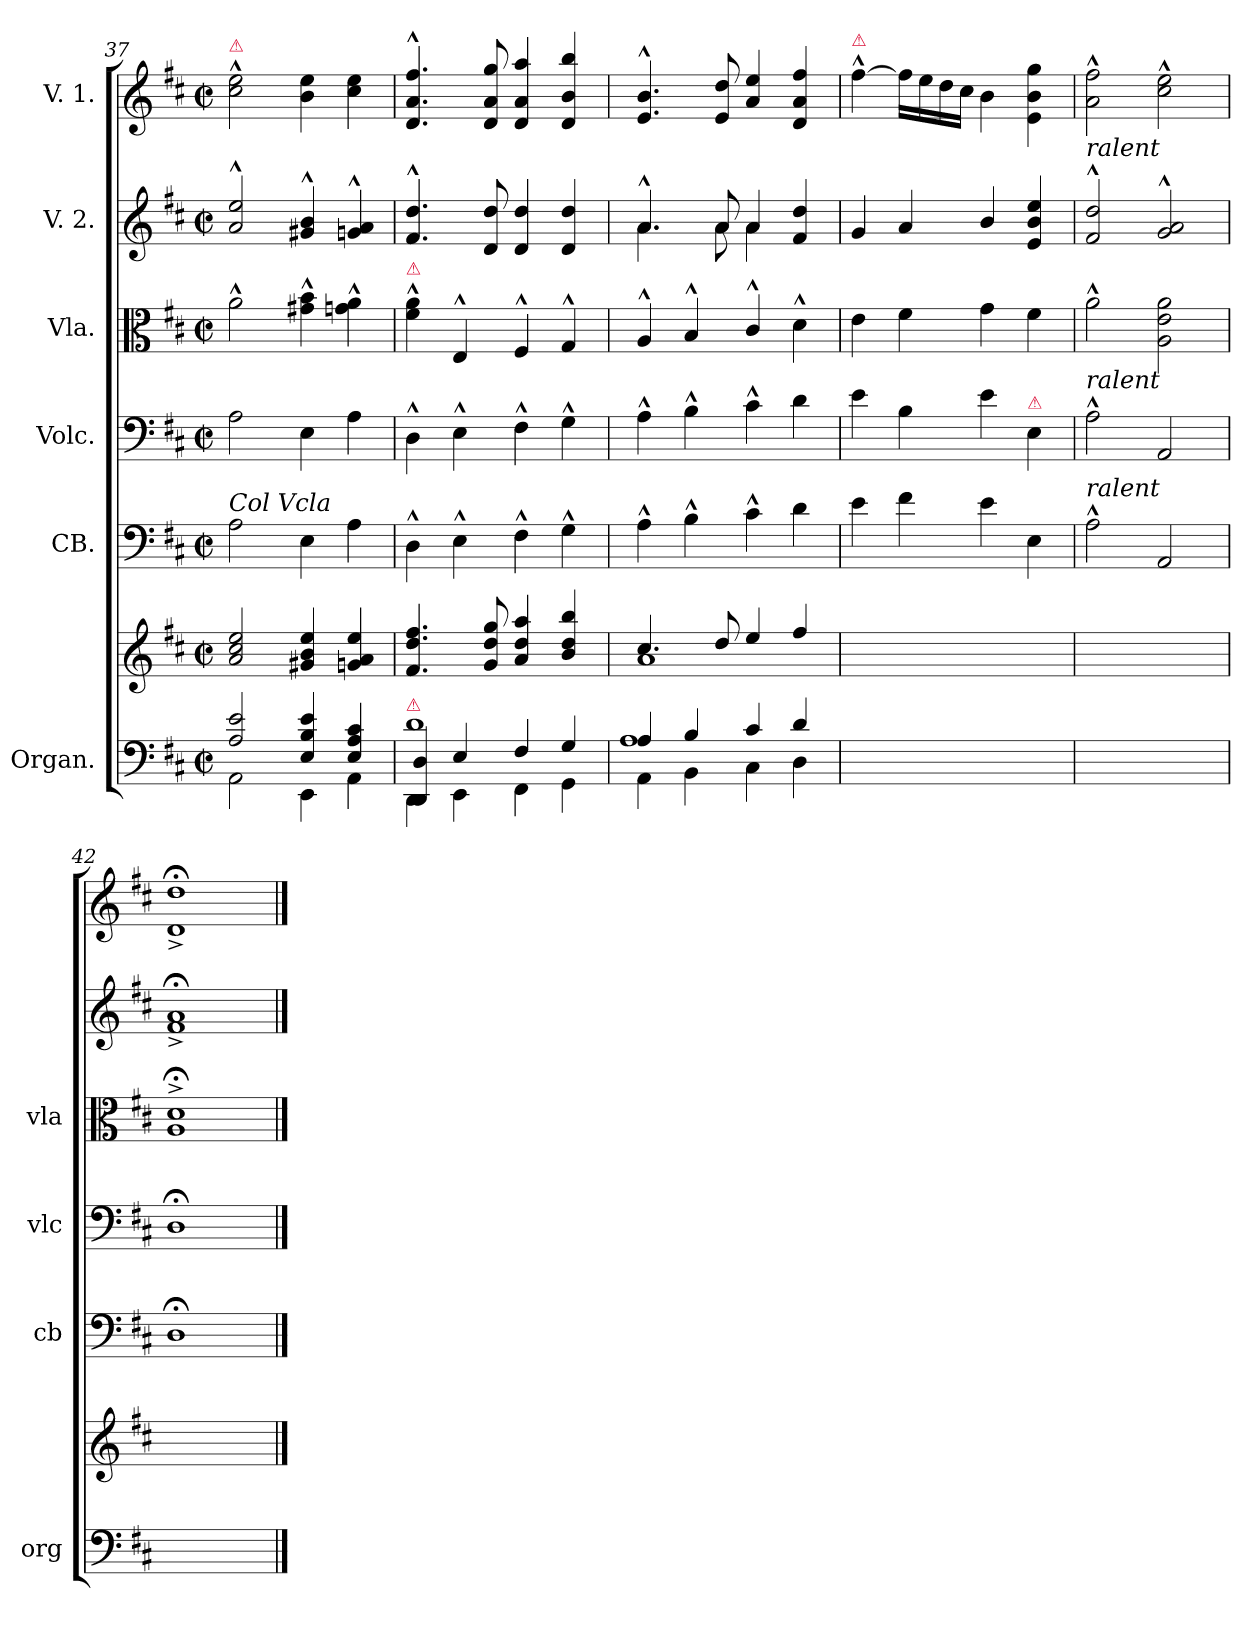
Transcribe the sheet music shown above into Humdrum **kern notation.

**kern	**kern	**kern	**kern	**kern	**kern	**kern
*part6	*part6	*part5	*part4	*part3	*part2	*part1
*staff7	*staff6	*staff5	*staff4	*staff3	*staff2	*staff1
*I"Organ.	*	*I"CB.	*I"Volc.	*I"Vla.	*I"V. 2.	*I"V. 1.
*I'org	*	*I'cb	*I'vlc	*I'vla	*	*
*clefF4	*clefG2	*clefF4	*clefF4	*clefC3	*clefG2	*clefG2
*k[f#c#]	*k[f#c#]	*k[f#c#]	*k[f#c#]	*k[f#c#]	*k[f#c#]	*k[f#c#]
*D:	*D:	*D:	*D:	*D:	*D:	*D:
*M2/2	*M2/2	*M2/2	*M2/2	*M2/2	*M2/2	*M2/2
*met(c|)	*met(c|)	*met(c|)	*met(c|)	*met(c|)	*met(c|)	*met(c|)
=37	=37	=37	=37	=37	=37	=37
*^	*	*	*	*	*	*
!	!	!	!	!	!	!	!LO:TX:a:color=crimson:t=⚠
!	!	!	!LO:TX:a:i:t=Col Vcla	!	!	!	!
2A/ 2e/	2AA\	2a/ 2cc#/ 2ee/	2A\	2A\	2a^^>\	2a^^>/ 2ee^^>/	2cc#^^>\ 2ee^^>\
4E/ 4B/ 4e/	4EE\	4g#X/ 4b/ 4ee/	4E\	4E\	4g#X^^>\ 4b^^>\	4g#X^^>/ 4b^^>/	4b\ 4ee\
4E/ 4A/ 4c#/	4AA\	4gn/ 4a/ 4ee/	4A\	4A\	4gn^^>\ 4a^^>\	4gn^^>/ 4a^^>/	4cc#\ 4ee\
=38	=38	=38	=38	=38	=38	=38	=38
*	*^	*	*	*	*	*	*
!	!	!	!	!	!	!LO:TX:a:color=crimson:t=⚠	!	!
!LO:TX:a:color=crimson:t=⚠	!	!	!	!	!	!	!	!
1d	4DD/ 4D/	4DD\	4.f#/ 4.dd/ 4.ff#/	4D^^>\	4D^^>\	4f#^^>\ 4a^^>\	4.f#^^>/ 4.dd^^>/	4.d^^>/ 4.a^^>/ 4.ff#^^>/
.	4E/	4EE\	.	4E^^>\	4E^^>\	4E^^>/	.	.
.	.	.	8g/ 8dd/ 8gg/	.	.	.	8d/ 8dd/	8d/ 8a/ 8gg/
.	4F#/	4FF#\	4a/ 4dd/ 4aa/	4F#^^>\	4F#^^>\	4F#^^>/	4d/ 4dd/	4d/ 4a/ 4aa/
.	4G/	4GG\	4b/ 4dd/ 4bb/	4G^^>\	4G^^>\	4G^^>/	4d/ 4dd/	4d/ 4b/ 4bb/
=39	=39	=39	=39	=39	=39	=39	=39	=39
*	*	*	*^	*	*	*	*^	*
4A/	1A	4AA\	4.cc#/	1a	4A^^>\	4A^^>\	4A^^>/	4.a^^>/	4.a\	4.e^^>/ 4.b^^>/
4B/	.	4BB\	.	.	4B^^>\	4B^^>\	4B^^>/	.	.	.
.	.	.	8dd/	.	.	.	.	8a/	8a\	8e/ 8dd/
4c#/	.	4C#\	4ee/	.	4c#^^>\	4c#^^>\	4c#^^>/	4a/	4a\	4a/ 4ee/
4d/	.	4D\	4ff#/	.	4d\	4d\	4d^^>\	4f#/ 4dd/	4rFyy	4d/ 4a/ 4ff#/
*	*	*	*v	*v	*	*	*	*	*	*
=40	=40	=40	=40	=40	=40	=40	=40	=40	=40
!	!	!	!	!	!	!	!	!	!LO:TX:a:color=crimson:t=⚠
*v	*v	*v	*	*	*	*	*v	*v	*
1ryy	1ryy	4e\	4e\	4e\	4g/	[4ff#^^>\
.	.	4f#\	4B\	4f#\	4a/	16ff#\LL]
.	.	.	.	.	.	16ee\
.	.	.	.	.	.	16dd\
.	.	.	.	.	.	16cc#\JJ
.	.	4e\	4e\	4g\	4b/	4b\
!	!	!	!LO:TX:a:color=crimson:t=⚠	!	!	!
.	.	4E\	4E\	4f#\	4e/ 4b/ 4ee/	4e\ 4b\ 4gg\
=41	=41	=41	=41	=41	=41	=41
!	!	!	!	!	!LO:TX:a:i:t=ralent	!
!	!	!	!LO:TX:a:i:t=ralent	!	!	!
!	!	!LO:TX:a:i:t=ralent	!	!	!	!
1ryy	1ryy	2A^^>\	2A^^\	2a^^>\	2f#^^>/ 2dd^^>/	2a^^>\ 2ff#^^>\
.	.	2AA/	2AA/	2A\ 2e\ 2a\	2g^^>/ 2a^^>/	2cc#^^>\ 2ee^^>\
=42	=42	=42	=42	=42	=42	=42
1ryy	1ryy	1D;<	1D;<	1A;<^<\ 1d;<^<\	1f#;<^/ 1a;<^/	1d;<^< 1dd;<^<
==	==	==	==	==	==	==
*-	*-	*-	*-	*-	*-	*-
